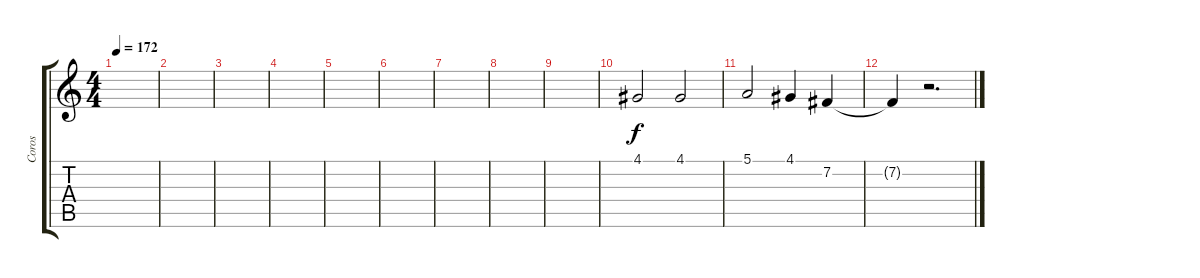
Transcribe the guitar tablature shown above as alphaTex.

\track ("Coros" "Coros") {instrument flute}
\staff {score tabs}
\tuning (E4 B3 G3 D3 A2 E2) {hide}
\ts (4 4)
\tempo 172
\clef g2
\ks c
|
|
|
|
|
|
|
|
|
4.1.2 4.1.2 |
5.1.2 4.1.4 7.2.4 |
7.2{t}.4 r.2{d}
